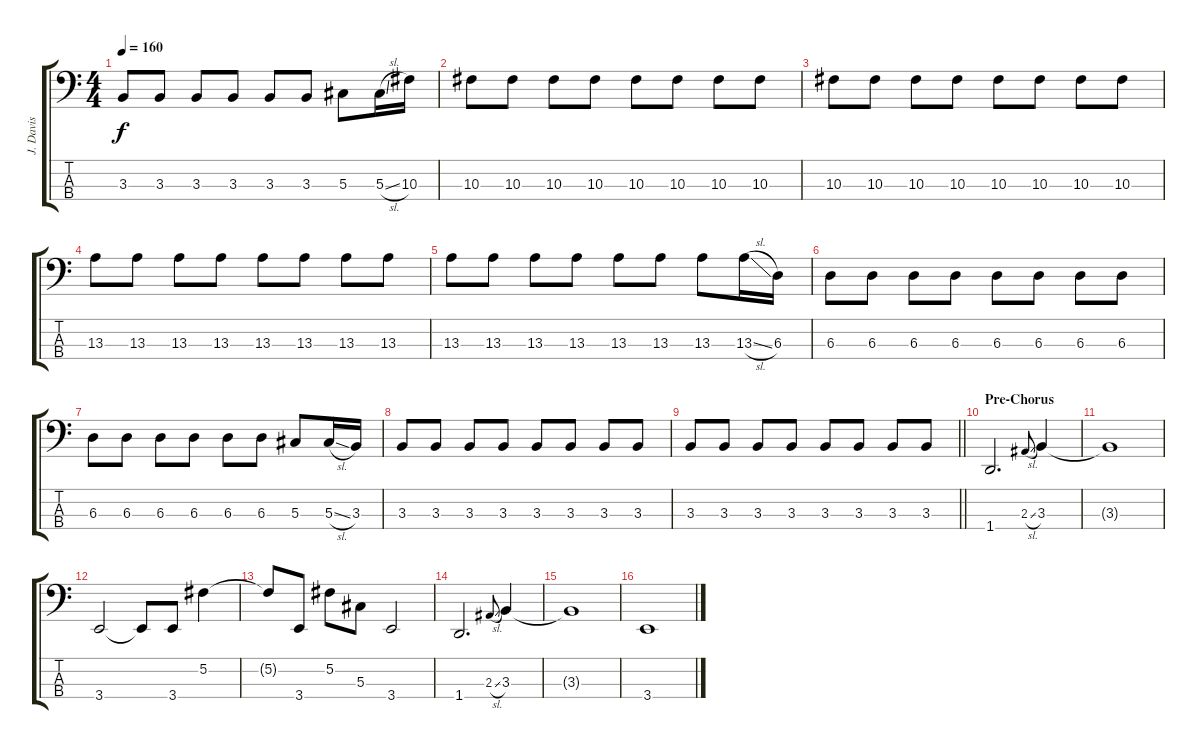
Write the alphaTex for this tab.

\track ("J. Davis" "J. Davis") {instrument electricbasspick}
\staff {score tabs}
\tuning (Gb2 Db2 Ab1 Db1) {hide}
\ts (4 4)
\tempo 160
\clef f4
\ks c
3.3.8{dy f} 3.3.8 3.3.8 3.3.8 3.3.8 3.3.8 5.3.8 5.3{sl}.16 10.3.16 |
10.3.8 10.3.8 10.3.8 10.3.8 10.3.8 10.3.8 10.3.8 10.3.8 |
10.3.8 10.3.8 10.3.8 10.3.8 10.3.8 10.3.8 10.3.8 10.3.8 |
13.3.8 13.3.8 13.3.8 13.3.8 13.3.8 13.3.8 13.3.8 13.3.8 |
13.3.8 13.3.8 13.3.8 13.3.8 13.3.8 13.3.8 13.3.8 13.3{sl}.16 6.3.16 |
6.3.8 6.3.8 6.3.8 6.3.8 6.3.8 6.3.8 6.3.8 6.3.8 |
6.3.8 6.3.8 6.3.8 6.3.8 6.3.8 6.3.8 5.3.8 5.3{sl}.16 3.3.16 |
3.3.8 3.3.8 3.3.8 3.3.8 3.3.8 3.3.8 3.3.8 3.3.8 |
\barLineRight lightlight
3.3.8 3.3.8 3.3.8 3.3.8 3.3.8 3.3.8 3.3.8 3.3.8 |
\section ("" "Pre-Chorus")
1.4.2{d} 2.3{sl}.8{gr onbeat} 3.3.4 |
3.3{t}.1 |
3.4.2 3.4{t}.8 3.4.8 5.2.4 |
5.2{t}.8 3.4.8 5.2.8 5.3.8 3.4.2 |
1.4.2{d} 2.3{sl}.8{gr onbeat} 3.3.4 |
3.3{t}.1 |
3.4.1
